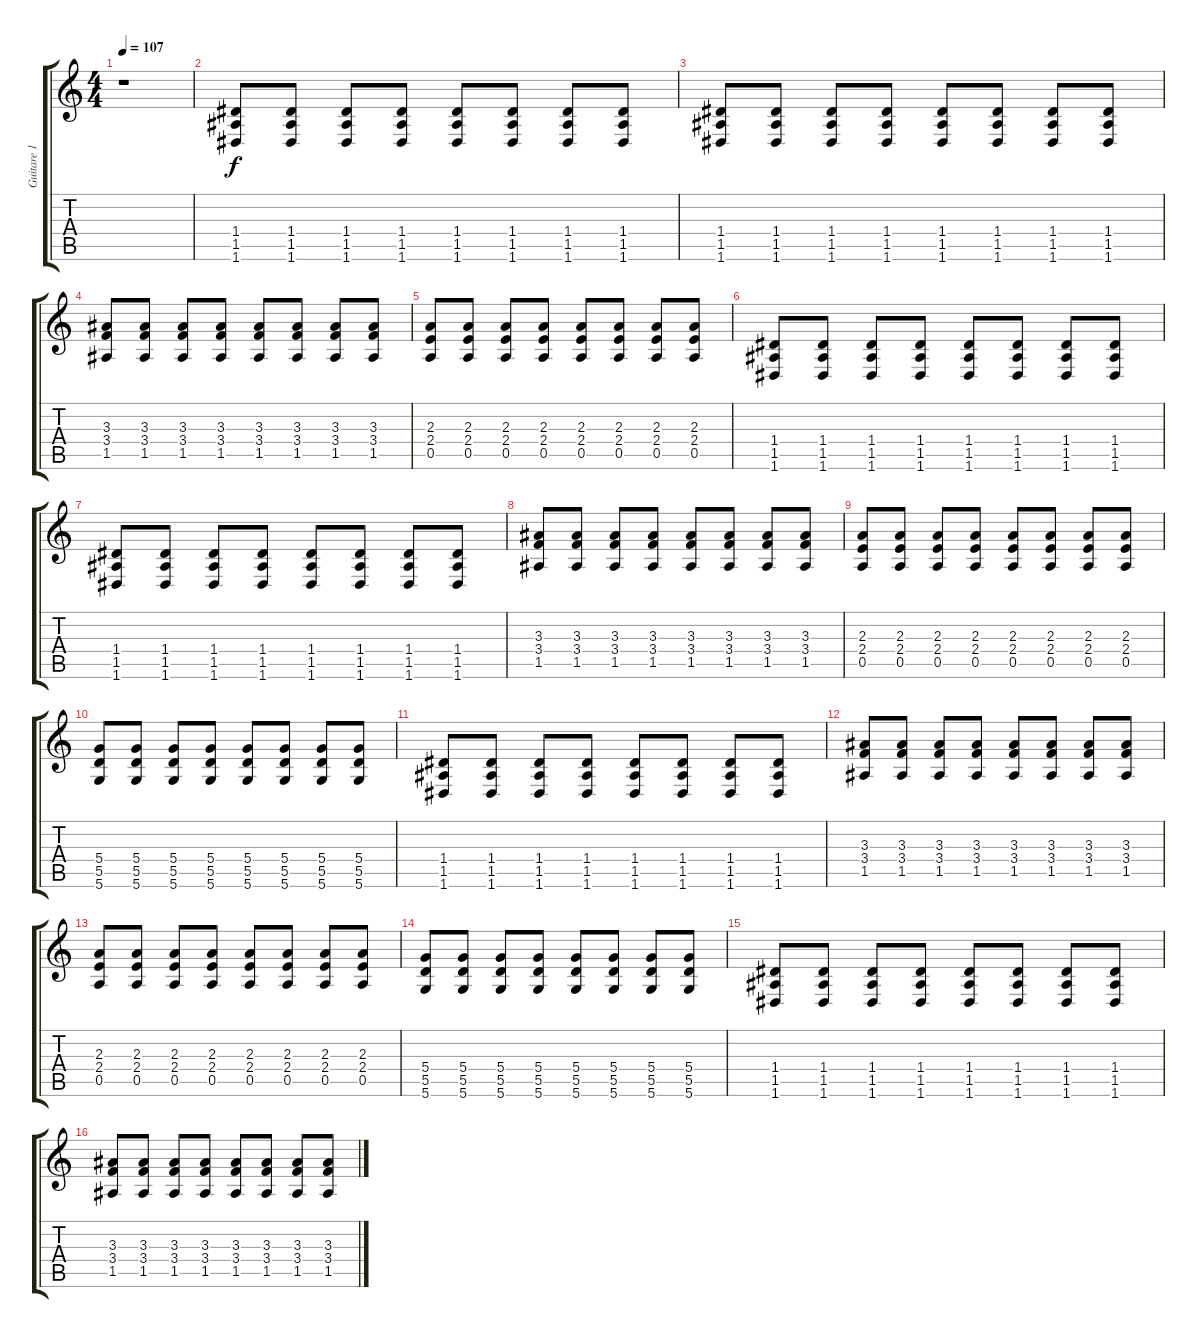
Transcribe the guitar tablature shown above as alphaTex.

\track ("Guitare 1" "Guitare 1") {instrument distortionguitar}
\staff {score tabs}
\tuning (E4 B3 G3 D3 A2 D2) {hide}
\ts (4 4)
\tempo 107
\clef g2
\ks c
r.1{dy f} |
(1.4 1.5 1.6).8 (1.4 1.5 1.6).8 (1.4 1.5 1.6).8 (1.4 1.5 1.6).8 (1.4 1.5 1.6).8 (1.4 1.5 1.6).8 (1.4 1.5 1.6).8 (1.4 1.5 1.6).8 |
(1.4 1.5 1.6).8 (1.4 1.5 1.6).8 (1.4 1.5 1.6).8 (1.4 1.5 1.6).8 (1.4 1.5 1.6).8 (1.4 1.5 1.6).8 (1.4 1.5 1.6).8 (1.4 1.5 1.6).8 |
(3.3 3.4 1.5).8 (3.3 3.4 1.5).8 (3.3 3.4 1.5).8 (3.3 3.4 1.5).8 (3.3 3.4 1.5).8 (3.3 3.4 1.5).8 (3.3 3.4 1.5).8 (3.3 3.4 1.5).8 |
(2.3 2.4 0.5).8 (2.3 2.4 0.5).8 (2.3 2.4 0.5).8 (2.3 2.4 0.5).8 (2.3 2.4 0.5).8 (2.3 2.4 0.5).8 (2.3 2.4 0.5).8 (2.3 2.4 0.5).8 |
(1.4 1.5 1.6).8 (1.4 1.5 1.6).8 (1.4 1.5 1.6).8 (1.4 1.5 1.6).8 (1.4 1.5 1.6).8 (1.4 1.5 1.6).8 (1.4 1.5 1.6).8 (1.4 1.5 1.6).8 |
(1.4 1.5 1.6).8 (1.4 1.5 1.6).8 (1.4 1.5 1.6).8 (1.4 1.5 1.6).8 (1.4 1.5 1.6).8 (1.4 1.5 1.6).8 (1.4 1.5 1.6).8 (1.4 1.5 1.6).8 |
(3.3 3.4 1.5).8 (3.3 3.4 1.5).8 (3.3 3.4 1.5).8 (3.3 3.4 1.5).8 (3.3 3.4 1.5).8 (3.3 3.4 1.5).8 (3.3 3.4 1.5).8 (3.3 3.4 1.5).8 |
(2.3 2.4 0.5).8 (2.3 2.4 0.5).8 (2.3 2.4 0.5).8 (2.3 2.4 0.5).8 (2.3 2.4 0.5).8 (2.3 2.4 0.5).8 (2.3 2.4 0.5).8 (2.3 2.4 0.5).8 |
(5.4 5.5 5.6).8 (5.4 5.5 5.6).8 (5.4 5.5 5.6).8 (5.4 5.5 5.6).8 (5.4 5.5 5.6).8 (5.4 5.5 5.6).8 (5.4 5.5 5.6).8 (5.4 5.5 5.6).8 |
(1.4 1.5 1.6).8 (1.4 1.5 1.6).8 (1.4 1.5 1.6).8 (1.4 1.5 1.6).8 (1.4 1.5 1.6).8 (1.4 1.5 1.6).8 (1.4 1.5 1.6).8 (1.4 1.5 1.6).8 |
(3.3 3.4 1.5).8 (3.3 3.4 1.5).8 (3.3 3.4 1.5).8 (3.3 3.4 1.5).8 (3.3 3.4 1.5).8 (3.3 3.4 1.5).8 (3.3 3.4 1.5).8 (3.3 3.4 1.5).8 |
(2.3 2.4 0.5).8 (2.3 2.4 0.5).8 (2.3 2.4 0.5).8 (2.3 2.4 0.5).8 (2.3 2.4 0.5).8 (2.3 2.4 0.5).8 (2.3 2.4 0.5).8 (2.3 2.4 0.5).8 |
(5.4 5.5 5.6).8 (5.4 5.5 5.6).8 (5.4 5.5 5.6).8 (5.4 5.5 5.6).8 (5.4 5.5 5.6).8 (5.4 5.5 5.6).8 (5.4 5.5 5.6).8 (5.4 5.5 5.6).8 |
(1.4 1.5 1.6).8 (1.4 1.5 1.6).8 (1.4 1.5 1.6).8 (1.4 1.5 1.6).8 (1.4 1.5 1.6).8 (1.4 1.5 1.6).8 (1.4 1.5 1.6).8 (1.4 1.5 1.6).8 |
(3.3 3.4 1.5).8 (3.3 3.4 1.5).8 (3.3 3.4 1.5).8 (3.3 3.4 1.5).8 (3.3 3.4 1.5).8 (3.3 3.4 1.5).8 (3.3 3.4 1.5).8 (3.3 3.4 1.5).8
